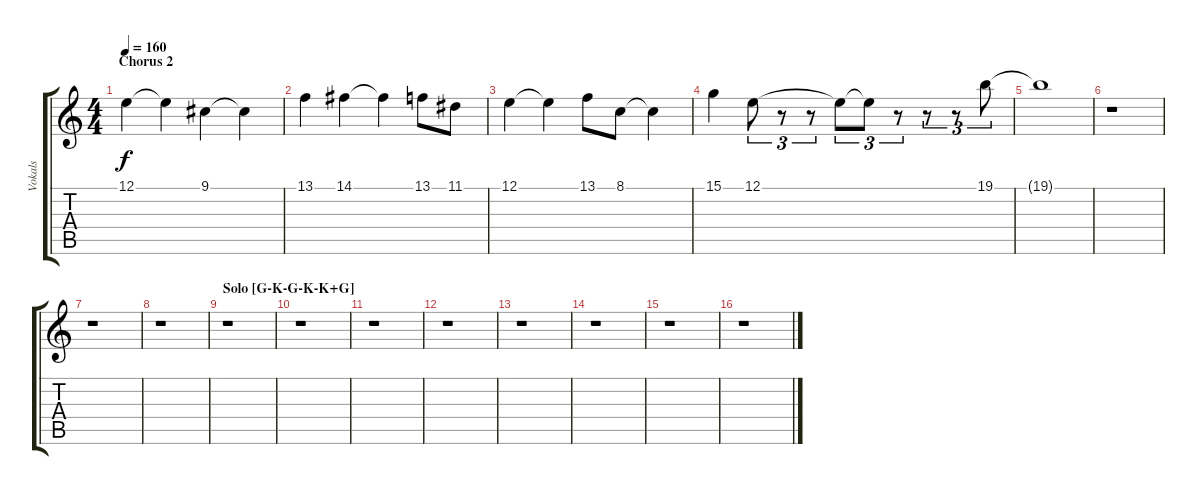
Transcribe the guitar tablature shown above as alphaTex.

\track ("Vokals" "Vokals") {instrument violin}
\staff {score tabs}
\tuning (E4 B3 G3 D3 A2 E2) {hide}
\ts (4 4)
\section ("" "Chorus 2")
\tempo 160
\clef g2
\ks c
12.1.4{dy f} 12.1{t}.4 9.1.4 9.1{t}.4 |
13.1.4 14.1.4 14.1{t}.4 13.1.8 11.1.8 |
12.1.4 12.1{t}.4 13.1.8 8.1.8 8.1{t}.4 |
15.1.4 12.1.8{tu (3 2)} r.8{tu (3 2)} r.8{tu (3 2)} 12.1{t}.8{tu (3 2)} 12.1{t}.8{tu (3 2)} r.8{tu (3 2)} r.8{tu (3 2)} r.8{tu (3 2)} 19.1.8{tu (3 2)} |
19.1{t}.1 |
r.1 |
r.1 |
r.1 |
\section ("" "Solo [G-K-G-K-K+G]")
r.1 |
r.1 |
r.1 |
r.1 |
r.1 |
r.1 |
r.1 |
r.1
